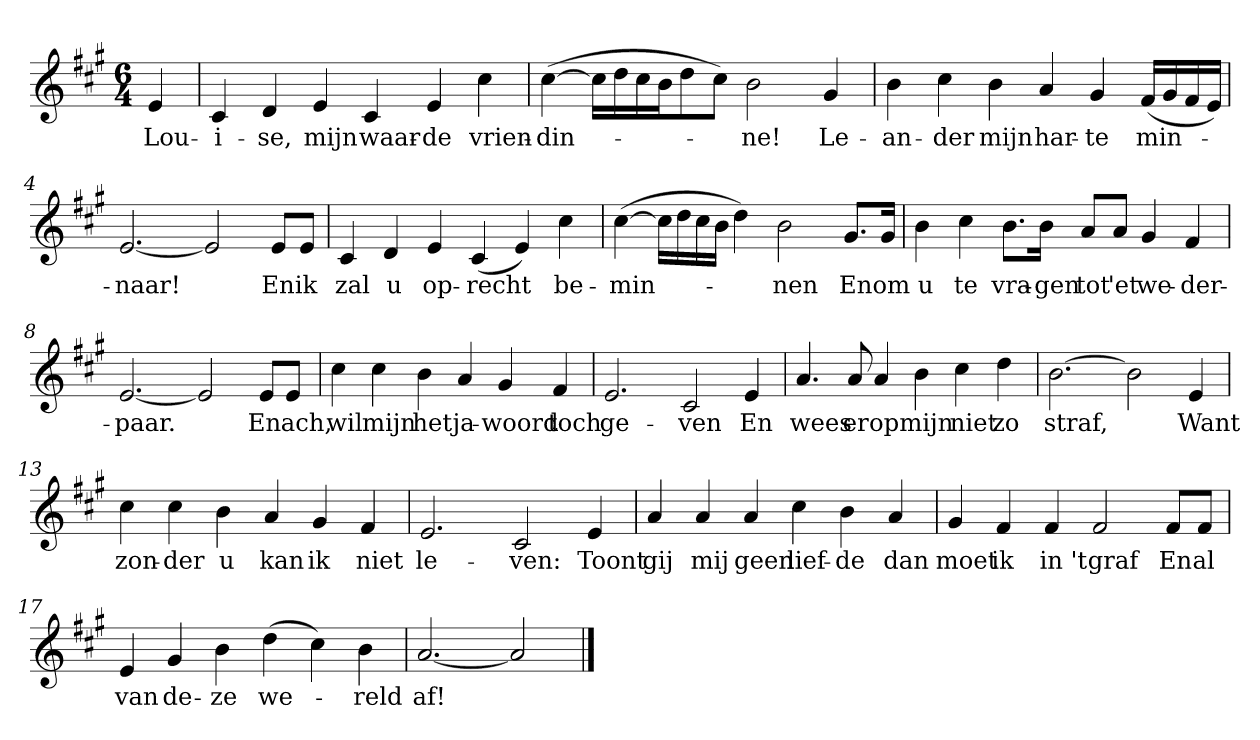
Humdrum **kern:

**kern	**text
*part1	*part1
*staff1	*staff1
*clefG2	*
*k[f#c#g#]	*
*A:	*
*M6/4	*
*MM120	*
=	=
4e	Lou-
=1	=1
4c#	-i-
4d	-se,
4e	mijn
4c#	waar-
4e	-de
4cc#	vrien-
=2	=2
([4cc#	-din-
16cc#\LL]	.
16dd\	.
16cc#\	.
16b\J	.
8dd\	.
8cc#\J)	.
2b	-ne!
4g#	Le-
=3	=3
4b	-an-
4cc#	-der
4b	mijn
4a	har-
4g#	-te
(16f#/LL	min-
16g#/	.
16f#/	.
16e/JJ)	.
=4	=4
[2.e	-naar!
2e]	.
8e/L	En
8e/J	ik
=5	=5
4c#	zal
4d	u
4e	op-
(4c#	-recht
4e)	.
4cc#	be-
=6	=6
([4cc#	-min-
16cc#\LL]	.
16dd\	.
16cc#\	.
16b\JJ	.
4dd)	.
2b	-nen
8.g#/L	En
16g#/Jk	om
=7	=7
4b	u
4cc#	te
8.b\L	vra-
16b\Jk	-gen
8a/L	tot
8a/J	'et
4g#	we-
4f#	-der-
=8	=8
[2.e	-paar.
2e]	.
8e/L	En
8e/J	ach,
=9	=9
4cc#	wil
4cc#	mijn
4b	het
4a	ja-
4g#	-woord
4f#	toch
=10	=10
2.e	ge-
2c#	-ven
4e	En
=11	=11
4.a	wees
8a	er
4a	op
4b	mijn
4cc#	niet
4dd	zo
=12	=12
[2.b	straf,
2b]	.
4e	Want
=13	=13
4cc#	zon-
4cc#	-der
4b	u
4a	kan
4g#	ik
4f#	niet
=14	=14
2.e	le-
2c#	-ven:
4e	Toont
=15	=15
4a	gij
4a	mij
4a	geen
4cc#	lief-
4b	-de
4a	dan
=16	=16
4g#	moet
4f#	ik
4f#	in 't
2f#	graf
8f#/L	En
8f#/J	al
=17	=17
4e	van
4g#	de-
4b	-ze
(4dd	we-
4cc#)	.
4b	-reld
=18	=18
[2.a	af!
2a]	.
==	==
*-	*-
